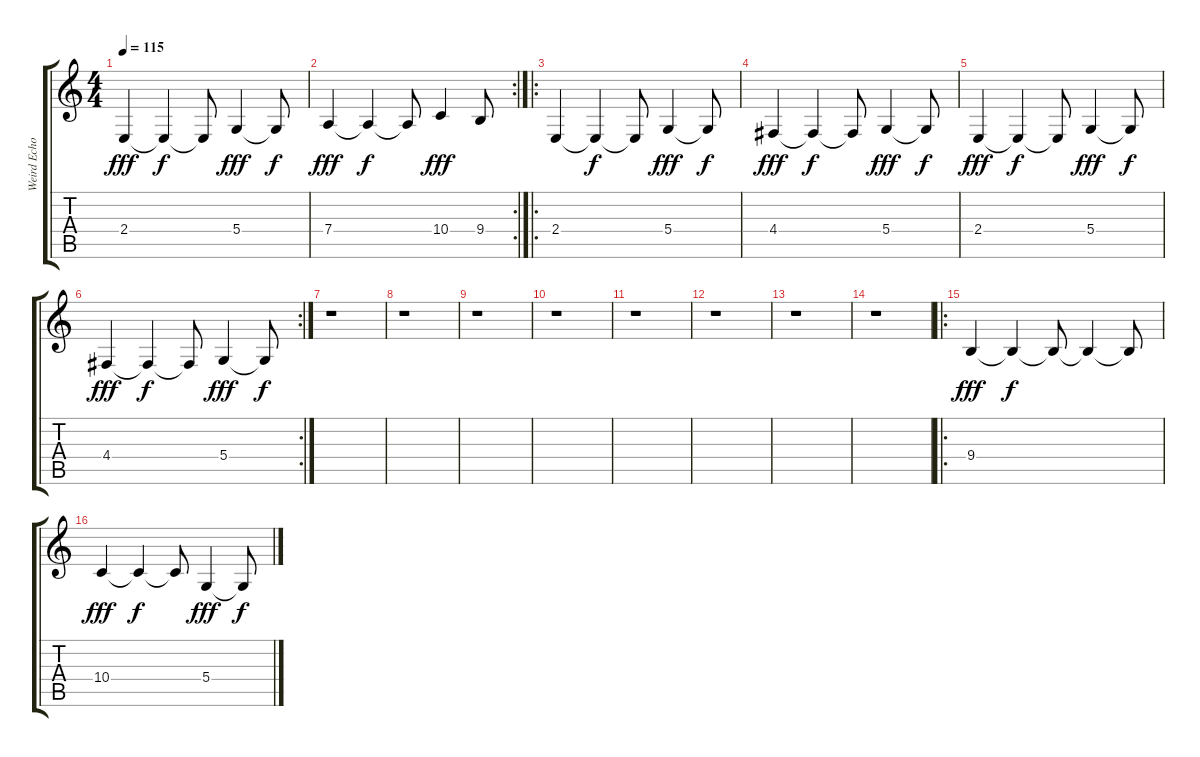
\track ("Weird Echo" "Weird Echo") {instrument pad2warm}
\staff {score tabs}
\tuning (E4 B3 G3 D3 A2 E2) {hide}
\ts (4 4)
\tempo 115
\clef g2
\ks c
2.4.4{dy fff} 2.4{t}.4{dy f} 2.4{t}.8 5.4.4{dy fff} 5.4{t}.8{dy f} |
\rc 2
7.4.4{dy fff} 7.4{t}.4{dy f} 7.4{t}.8 10.4.4{dy fff} 9.4.8 |
\ro
2.4.4 2.4{t}.4{dy f} 2.4{t}.8 5.4.4{dy fff} 5.4{t}.8{dy f} |
4.4.4{dy fff} 4.4{t}.4{dy f} 4.4{t}.8 5.4.4{dy fff} 5.4{t}.8{dy f} |
2.4.4{dy fff} 2.4{t}.4{dy f} 2.4{t}.8 5.4.4{dy fff} 5.4{t}.8{dy f} |
\rc 2
4.4.4{dy fff} 4.4{t}.4{dy f} 4.4{t}.8 5.4.4{dy fff} 5.4{t}.8{dy f} |
r.1 |
r.1 |
r.1 |
r.1 |
r.1 |
r.1 |
r.1 |
r.1 |
\ro
9.4.4{dy fff} 9.4{t}.4{dy f} 9.4{t}.8 9.4{t}.4 9.4{t}.8 |
10.4.4{dy fff} 10.4{t}.4{dy f} 10.4{t}.8 5.4.4{dy fff} 5.4{t}.8{dy f}
